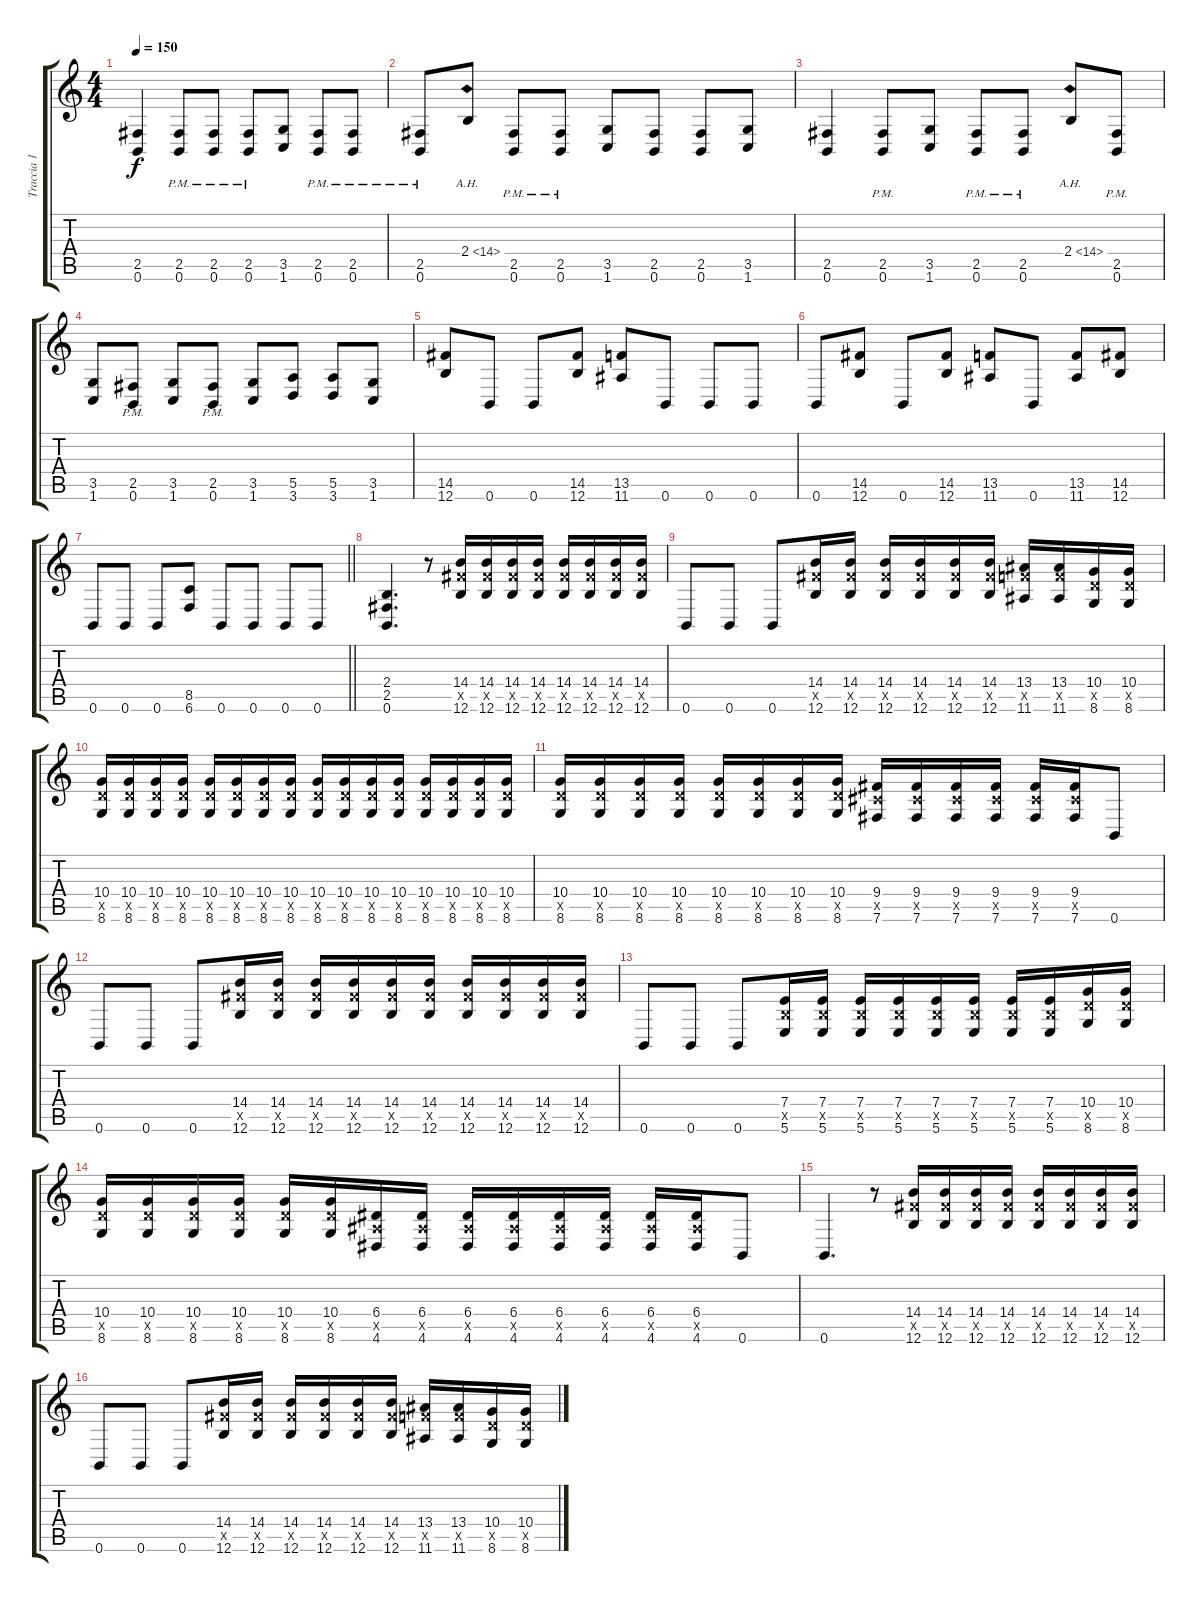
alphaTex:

\track ("Traccia 1" "Traccia 1") {instrument distortionguitar}
\staff {score tabs}
\tuning (B3 Gb3 D3 A2 E2 B1) {hide}
\ts (4 4)
\tempo 150
\clef g2
\ks c
(2.5 0.6).4{dy f} (2.5{pm} 0.6{pm}).8 (2.5{pm} 0.6{pm}).8 (2.5{pm} 0.6{pm}).8 (3.5 1.6).8 (2.5{pm} 0.6{pm}).8 (2.5{pm} 0.6{pm}).8 |
(2.5{pm} 0.6{pm}).8 2.4{ah 12}.8 (2.5{pm} 0.6{pm}).8 (2.5{pm} 0.6{pm}).8 (3.5 1.6).8 (2.5 0.6).8 (2.5 0.6).8 (3.5 1.6).8 |
(2.5 0.6).4 (2.5{pm} 0.6{pm}).8 (3.5 1.6).8 (2.5{pm} 0.6{pm}).8 (2.5{pm} 0.6{pm}).8 2.4{ah 12}.8 (2.5{pm} 0.6{pm}).8 |
(3.5 1.6).8 (2.5{pm} 0.6{pm}).8 (3.5 1.6).8 (2.5{pm} 0.6).8 (3.5 1.6).8 (5.5 3.6).8 (5.5 3.6).8 (3.5 1.6).8 |
(14.5 12.6).8 0.6.8 0.6.8 (14.5 12.6).8 (13.5 11.6).8 0.6.8 0.6.8 0.6.8 |
0.6.8 (14.5 12.6).8 0.6.8 (14.5 12.6).8 (13.5 11.6).8 0.6.8 (13.5 11.6).8 (14.5 12.6).8 |
\barLineRight lightlight
0.6.8 0.6.8 0.6.8 (8.5 6.6).8 0.6.8 0.6.8 0.6.8 0.6.8 |
\section ("" "")
(2.4 2.5 0.6).4{d} r.8 (14.4 14.5{x} 12.6).16 (14.4 14.5{x} 12.6).16 (14.4 14.5{x} 12.6).16 (14.4 14.5{x} 12.6).16 (14.4 14.5{x} 12.6).16 (14.4 14.5{x} 12.6).16 (14.4 14.5{x} 12.6).16 (14.4 14.5{x} 12.6).16 |
0.6.8 0.6.8 0.6.8 (14.4 14.5{x} 12.6).16 (14.4 14.5{x} 12.6).16 (14.4 14.5{x} 12.6).16 (14.4 14.5{x} 12.6).16 (14.4 14.5{x} 12.6).16 (14.4 14.5{x} 12.6).16 (13.4 13.5{x} 11.6).16 (13.4 13.5{x} 11.6).16 (10.4 10.5{x} 8.6).16 (10.4 10.5{x} 8.6).16 |
(10.4 10.5{x} 8.6).16 (10.4 10.5{x} 8.6).16 (10.4 10.5{x} 8.6).16 (10.4 10.5{x} 8.6).16 (10.4 10.5{x} 8.6).16 (10.4 10.5{x} 8.6).16 (10.4 10.5{x} 8.6).16 (10.4 10.5{x} 8.6).16 (10.4 10.5{x} 8.6).16 (10.4 10.5{x} 8.6).16 (10.4 10.5{x} 8.6).16 (10.4 10.5{x} 8.6).16 (10.4 10.5{x} 8.6).16 (10.4 10.5{x} 8.6).16 (10.4 10.5{x} 8.6).16 (10.4 10.5{x} 8.6).16 |
(10.4 10.5{x} 8.6).16 (10.4 10.5{x} 8.6).16 (10.4 10.5{x} 8.6).16 (10.4 10.5{x} 8.6).16 (10.4 10.5{x} 8.6).16 (10.4 10.5{x} 8.6).16 (10.4 10.5{x} 8.6).16 (10.4 10.5{x} 8.6).16 (9.4 9.5{x} 7.6).16 (9.4 9.5{x} 7.6).16 (9.4 9.5{x} 7.6).16 (9.4 9.5{x} 7.6).16 (9.4 9.5{x} 7.6).16 (9.4 9.5{x} 7.6).16 0.6.8 |
0.6.8 0.6.8 0.6.8 (14.4 14.5{x} 12.6).16 (14.4 14.5{x} 12.6).16 (14.4 14.5{x} 12.6).16 (14.4 14.5{x} 12.6).16 (14.4 14.5{x} 12.6).16 (14.4 14.5{x} 12.6).16 (14.4 14.5{x} 12.6).16 (14.4 14.5{x} 12.6).16 (14.4 14.5{x} 12.6).16 (14.4 14.5{x} 12.6).16 |
0.6.8 0.6.8 0.6.8 (7.4 7.5{x} 5.6).16 (7.4 7.5{x} 5.6).16 (7.4 7.5{x} 5.6).16 (7.4 7.5{x} 5.6).16 (7.4 7.5{x} 5.6).16 (7.4 7.5{x} 5.6).16 (7.4 7.5{x} 5.6).16 (7.4 7.5{x} 5.6).16 (10.4 10.5{x} 8.6).16 (10.4 10.5{x} 8.6).16 |
(10.4 10.5{x} 8.6).16 (10.4 10.5{x} 8.6).16 (10.4 10.5{x} 8.6).16 (10.4 10.5{x} 8.6).16 (10.4 10.5{x} 8.6).16 (10.4 10.5{x} 8.6).16 (6.4 6.5{x} 4.6).16 (6.4 6.5{x} 4.6).16 (6.4 6.5{x} 4.6).16 (6.4 6.5{x} 4.6).16 (6.4 6.5{x} 4.6).16 (6.4 6.5{x} 4.6).16 (6.4 6.5{x} 4.6).16 (6.4 6.5{x} 4.6).16 0.6.8 |
0.6.4{d} r.8 (14.4 14.5{x} 12.6).16 (14.4 14.5{x} 12.6).16 (14.4 14.5{x} 12.6).16 (14.4 14.5{x} 12.6).16 (14.4 14.5{x} 12.6).16 (14.4 14.5{x} 12.6).16 (14.4 14.5{x} 12.6).16 (14.4 14.5{x} 12.6).16 |
0.6.8 0.6.8 0.6.8 (14.4 14.5{x} 12.6).16 (14.4 14.5{x} 12.6).16 (14.4 14.5{x} 12.6).16 (14.4 14.5{x} 12.6).16 (14.4 14.5{x} 12.6).16 (14.4 14.5{x} 12.6).16 (13.4 13.5{x} 11.6).16 (13.4 13.5{x} 11.6).16 (10.4 10.5{x} 8.6).16 (10.4 10.5{x} 8.6).16
